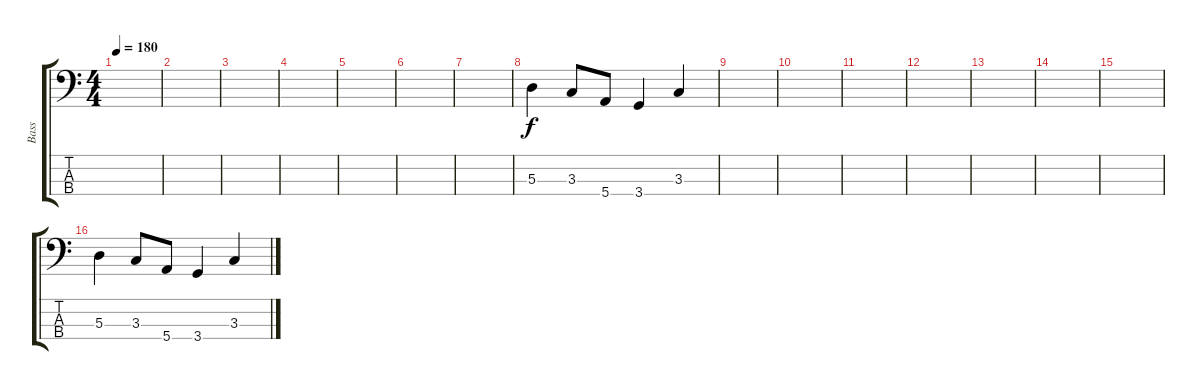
\track ("Bass" "Bass") {instrument electricbassfinger}
\staff {score tabs}
\tuning (G2 D2 A1 E1) {hide}
\ts (4 4)
\tempo 180
\clef f4
\ks c
|
|
|
|
|
|
|
5.3.4 3.3.8 5.4.8 3.4.4 3.3.4 |
|
|
|
|
|
|
|
5.3.4 3.3.8 5.4.8 3.4.4 3.3.4
